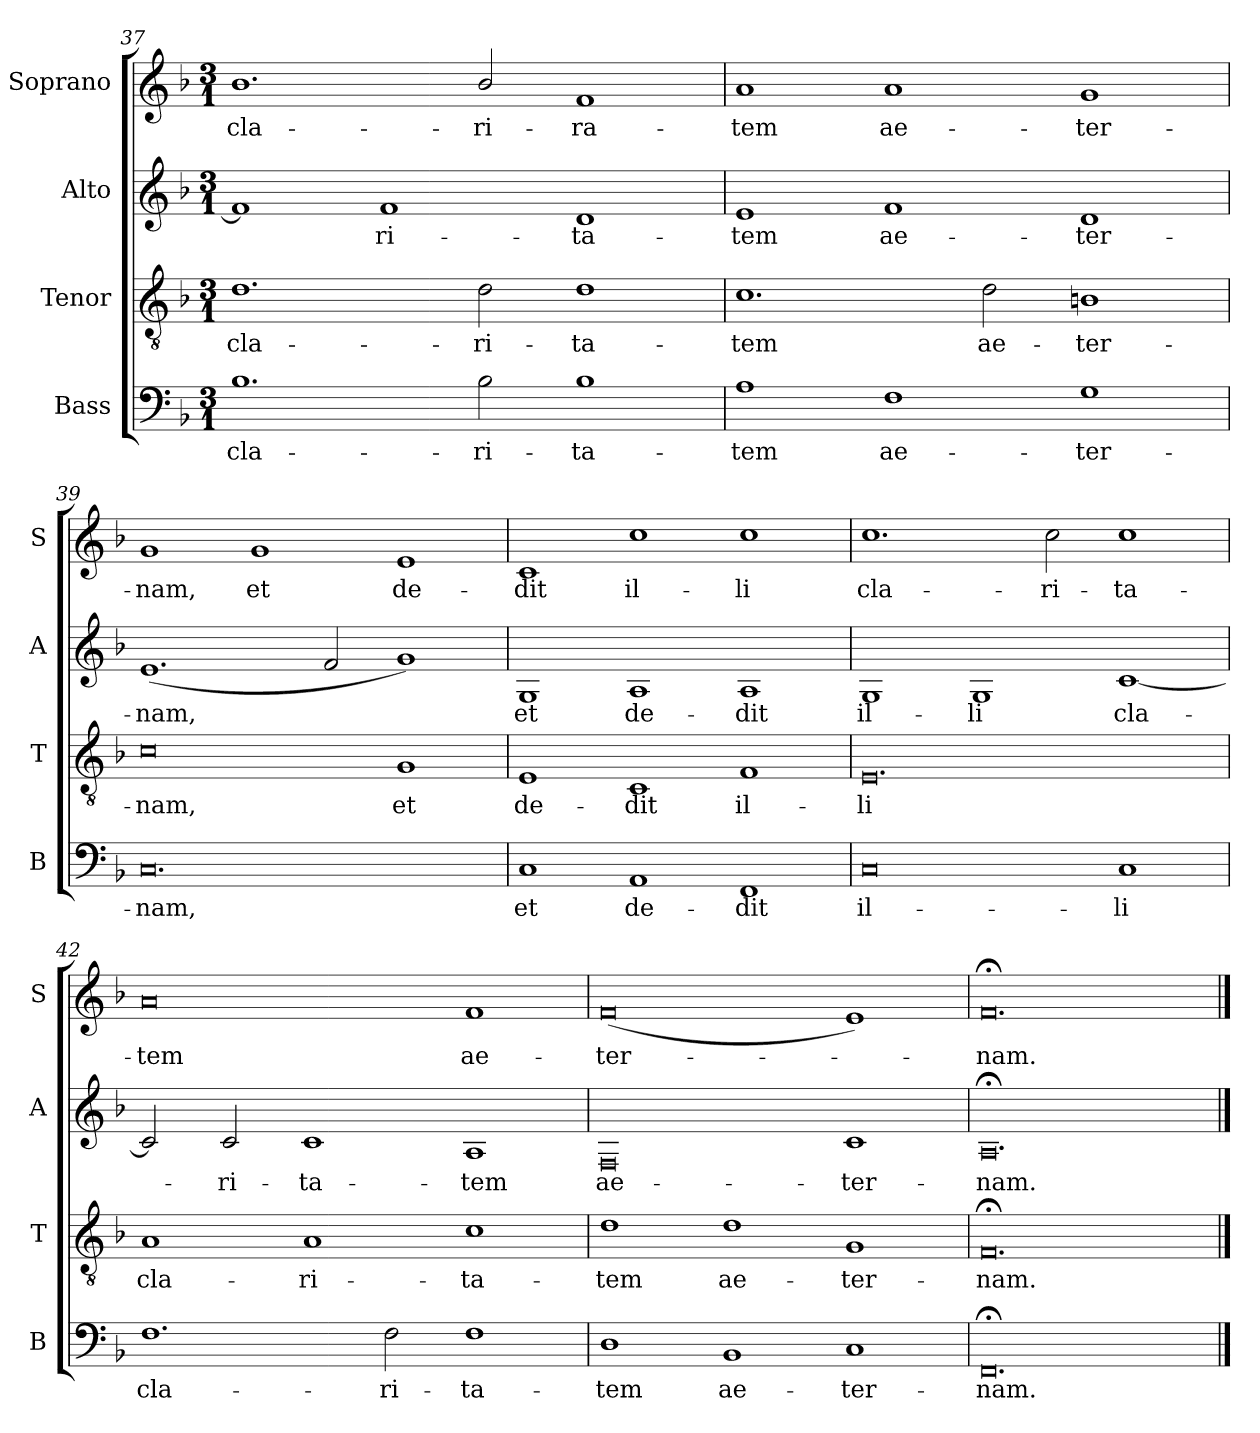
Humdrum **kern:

**kern	**text	**kern	**text	**kern	**text	**kern	**text
*part4	*part4	*part3	*part3	*part2	*part2	*part1	*part1
*staff4	*staff4	*staff3	*staff3	*staff2	*staff2	*staff1	*staff1
*I"Bass	*	*I"Tenor	*	*I"Alto	*	*I"Soprano	*
*I'B	*	*I'T	*	*I'A	*	*I'S	*
!!LO:LB:g=z
*clefF4	*	*clefGv2	*	*clefG2	*	*clefG2	*
*k[b-]	*	*k[b-]	*	*k[b-]	*	*k[b-]	*
*F:	*	*F:	*	*F:	*	*F:	*
*M3/1	*	*M3/1	*	*M3/1	*	*M3/1	*
=37	=37	=37	=37	=37	=37	=37	=37
!	!LO:LY:b	!	!LO:LY:b	!	!	!	!LO:LY:b
1.B-	cla-	1.d	cla-	1f]	.	1.b-	cla-
!	!	!	!	!	!LO:LY:b	!	!
.	.	.	.	1f	ri-	.	.
!	!LO:LY:b	!	!LO:LY:b	!	!	!	!LO:LY:b
2B-	-ri-	2d	-ri-	.	.	2b-/	-ri-
!	!LO:LY:b	!	!LO:LY:b	!	!LO:LY:b	!	!LO:LY:b
1B-	-ta-	1d	-ta-	1d	-ta-	1f	-ra-
=38	=38	=38	=38	=38	=38	=38	=38
!	!LO:LY:b	!	!LO:LY:b	!	!LO:LY:b	!	!LO:LY:b
1A	-tem	1.c	-tem	1e	-tem	1a	-tem
!	!LO:LY:b	!	!	!	!LO:LY:b	!	!LO:LY:b
1F	ae-	.	.	1f	ae-	1a	ae-
!	!	!	!LO:LY:b	!	!	!	!
.	.	2d	ae-	.	.	.	.
!	!LO:LY:b	!	!LO:LY:b	!	!LO:LY:b	!	!LO:LY:b
1G	-ter-	1Bn	-ter-	1d	-ter-	1g	-ter-
=39	=39	=39	=39	=39	=39	=39	=39
!	!LO:LY:b	!	!LO:LY:b	!	!LO:LY:b	!	!LO:LY:b
0.C	-nam,	0c	-nam,	(<1.e	-nam,	1g	-nam,
!	!	!	!	!	!	!	!LO:LY:b
.	.	.	.	.	.	1g	et
.	.	.	.	2f	.	.	.
!	!	!	!LO:LY:b	!	!	!	!LO:LY:b
.	.	1G	et	1g)	.	1e	de-
=40	=40	=40	=40	=40	=40	=40	=40
!	!LO:LY:b	!	!LO:LY:b	!	!LO:LY:b	!	!LO:LY:b
1C	et	1E	de-	1G	et	1c	-dit
!	!LO:LY:b	!	!LO:LY:b	!	!LO:LY:b	!	!LO:LY:b
1AA	de-	1C	-dit	1A	de-	1cc	il-
!	!LO:LY:b	!	!LO:LY:b	!	!LO:LY:b	!	!LO:LY:b
1FF	-dit	1F	il-	1A	-dit	1cc	-li
=41	=41	=41	=41	=41	=41	=41	=41
!	!LO:LY:b	!	!LO:LY:b	!	!LO:LY:b	!	!LO:LY:b
0C	il-	0.E	-li	1G	il-	1.cc	cla-
!	!	!	!	!	!LO:LY:b	!	!
.	.	.	.	1G	-li	.	.
!	!	!	!	!	!	!	!LO:LY:b
.	.	.	.	.	.	2cc	-ri-
!	!LO:LY:b	!	!	!	!LO:LY:b	!	!LO:LY:b
1C	-li	.	.	[1c	cla-	1cc	-ta-
=42	=42	=42	=42	=42	=42	=42	=42
!	!LO:LY:b	!	!LO:LY:b	!	!	!	!LO:LY:b
1.F	cla-	1A	cla-	2c]	.	0a	-tem
!	!	!	!	!	!LO:LY:b	!	!
.	.	.	.	2c	ri-	.	.
!	!	!	!LO:LY:b	!	!LO:LY:b	!	!
.	.	1A	-ri-	1c	-ta-	.	.
!	!LO:LY:b	!	!	!	!	!	!
2F	-ri-	.	.	.	.	.	.
!	!LO:LY:b	!	!LO:LY:b	!	!LO:LY:b	!	!LO:LY:b
1F	-ta-	1c	-ta-	1A	-tem	1f	ae-
=43	=43	=43	=43	=43	=43	=43	=43
!	!LO:LY:b	!	!LO:LY:b	!	!LO:LY:b	!	!LO:LY:b
1D	-tem	1d	-tem	0F	ae-	(<0f	-ter-
!	!LO:LY:b	!	!LO:LY:b	!	!	!	!
1BB-	ae-	1d	ae-	.	.	.	.
!	!LO:LY:b	!	!LO:LY:b	!	!LO:LY:b	!	!
1C	-ter-	1G	-ter-	1c	-ter-	1e)	.
=44	=44	=44	=44	=44	=44	=44	=44
!	!LO:LY:b	!	!LO:LY:b	!	!LO:LY:b	!	!LO:LY:b
0.FF;<	-nam.	0.F;<	-nam.	0.A;<	-nam.	0.f;<	nam.
==	==	==	==	==	==	==	==
*-	*-	*-	*-	*-	*-	*-	*-
